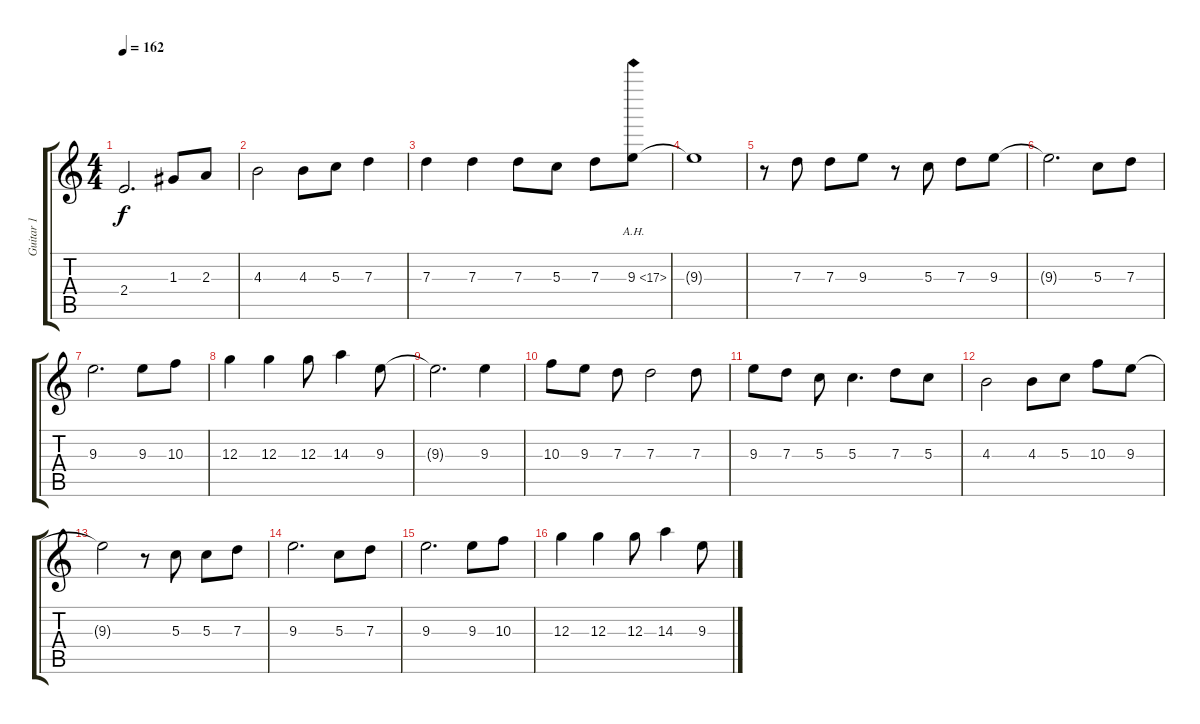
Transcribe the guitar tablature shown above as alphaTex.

\track ("Guitar 1" "Guitar 1") {instrument distortionguitar}
\staff {score tabs}
\tuning (E4 B3 G3 D3 A2 E2) {hide}
\ts (4 4)
\tempo 162
\clef g2
\ks c
2.4.2{d dy f} 1.3.8 2.3.8 |
4.3.2 4.3.8 5.3.8 7.3.4 |
7.3.4 7.3.4 7.3.8 5.3.8 7.3.8 9.3{ah 8}.8 |
9.3{t}.1 |
r.8 7.3.8 7.3.8 9.3.8 r.8 5.3.8 7.3.8 9.3.8 |
9.3{t}.2{d} 5.3.8 7.3.8 |
9.3.2{d} 9.3.8 10.3.8 |
12.3.4 12.3.4 12.3.8 14.3.4 9.3.8 |
9.3{t}.2{d} 9.3.4 |
10.3.8 9.3.8 7.3.8 7.3.2 7.3.8 |
9.3.8 7.3.8 5.3.8 5.3.4{d} 7.3.8 5.3.8 |
4.3.2 4.3.8 5.3.8 10.3.8 9.3.8 |
9.3{t}.2 r.8 5.3.8 5.3.8 7.3.8 |
9.3.2{d} 5.3.8 7.3.8 |
9.3.2{d} 9.3.8 10.3.8 |
12.3.4 12.3.4 12.3.8 14.3.4 9.3.8
